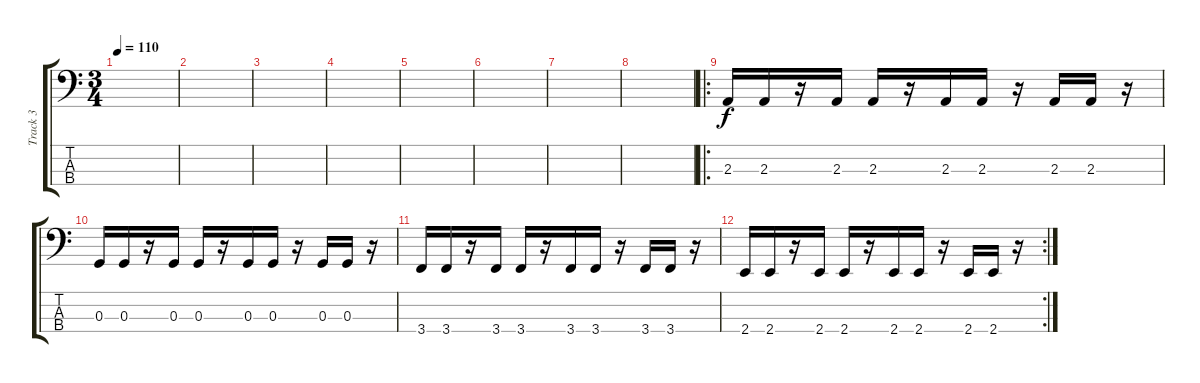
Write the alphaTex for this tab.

\track ("Track 3" "Track 3") {instrument electricbassfinger}
\staff {score tabs}
\tuning (F2 C2 G1 D1) {hide}
\ts (3 4)
\tempo 110
\clef f4
\ks c
|
|
|
|
|
|
|
|
\ro
2.3.16 2.3.16 r.16 2.3.16 2.3.16 r.16 2.3.16 2.3.16 r.16 2.3.16 2.3.16 r.16 |
0.3.16 0.3.16 r.16 0.3.16 0.3.16 r.16 0.3.16 0.3.16 r.16 0.3.16 0.3.16 r.16 |
3.4.16 3.4.16 r.16 3.4.16 3.4.16 r.16 3.4.16 3.4.16 r.16 3.4.16 3.4.16 r.16 |
\rc 2
2.4.16 2.4.16 r.16 2.4.16 2.4.16 r.16 2.4.16 2.4.16 r.16 2.4.16 2.4.16 r.16
